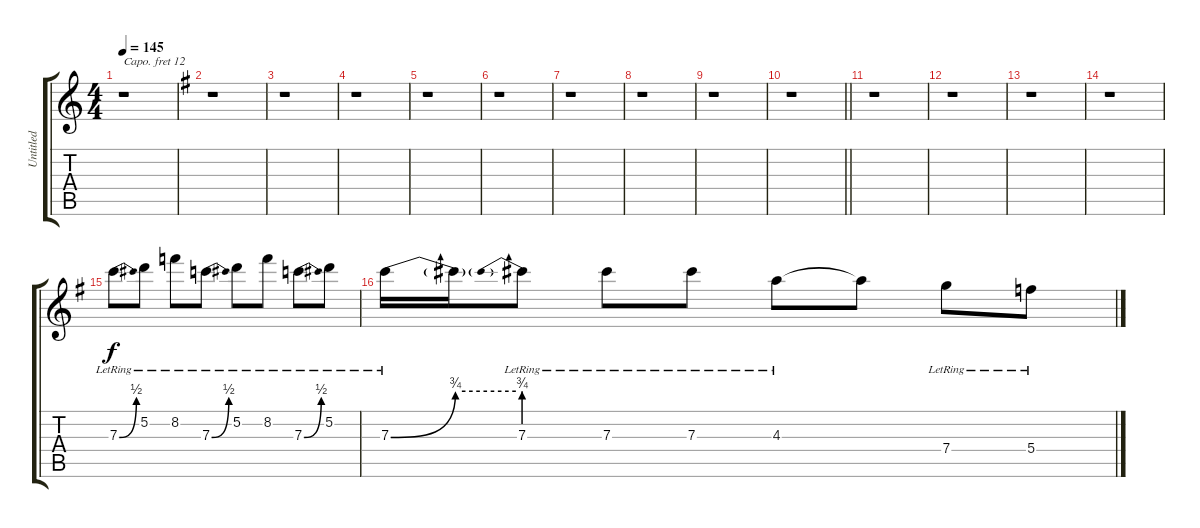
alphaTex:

\track ("Untitled" "Untitled") {instrument electricguitarjazz}
\staff {score tabs}
\capo 12
\tuning (D4 A3 F3 C3 G2 D2) {hide}
\ts (4 4)
\tempo 145
\clef g2
\ks c
r.1{dy f} |
\ks g
r.1 |
r.1 |
r.1 |
r.1 |
r.1 |
r.1 |
r.1 |
r.1 |
\barLineRight lightlight
r.1 |
r.1 |
r.1 |
r.1 |
r.1 |
7.3{be (bend 0 0 60 2) lr}.8 5.2{lr}.8 8.2{lr}.8 7.3{be (bend 0 0 60 2) lr}.8 5.2{lr}.8 8.2{lr}.8 7.3{be (bend 0 0 60 2) lr}.8 5.2{lr}.8 |
7.3{be (bend 0 0 60 3) lr}.16 7.3{be (hold 0 3 60 3) t}.16 7.3{be (prebend 0 3 60 3) lr}.8 7.3{be (hold 40 0 60 0) lr}.8 7.3{lr}.8 4.3{lr}.8 4.3{t}.8 7.4{lr}.8 5.4{lr}.8
